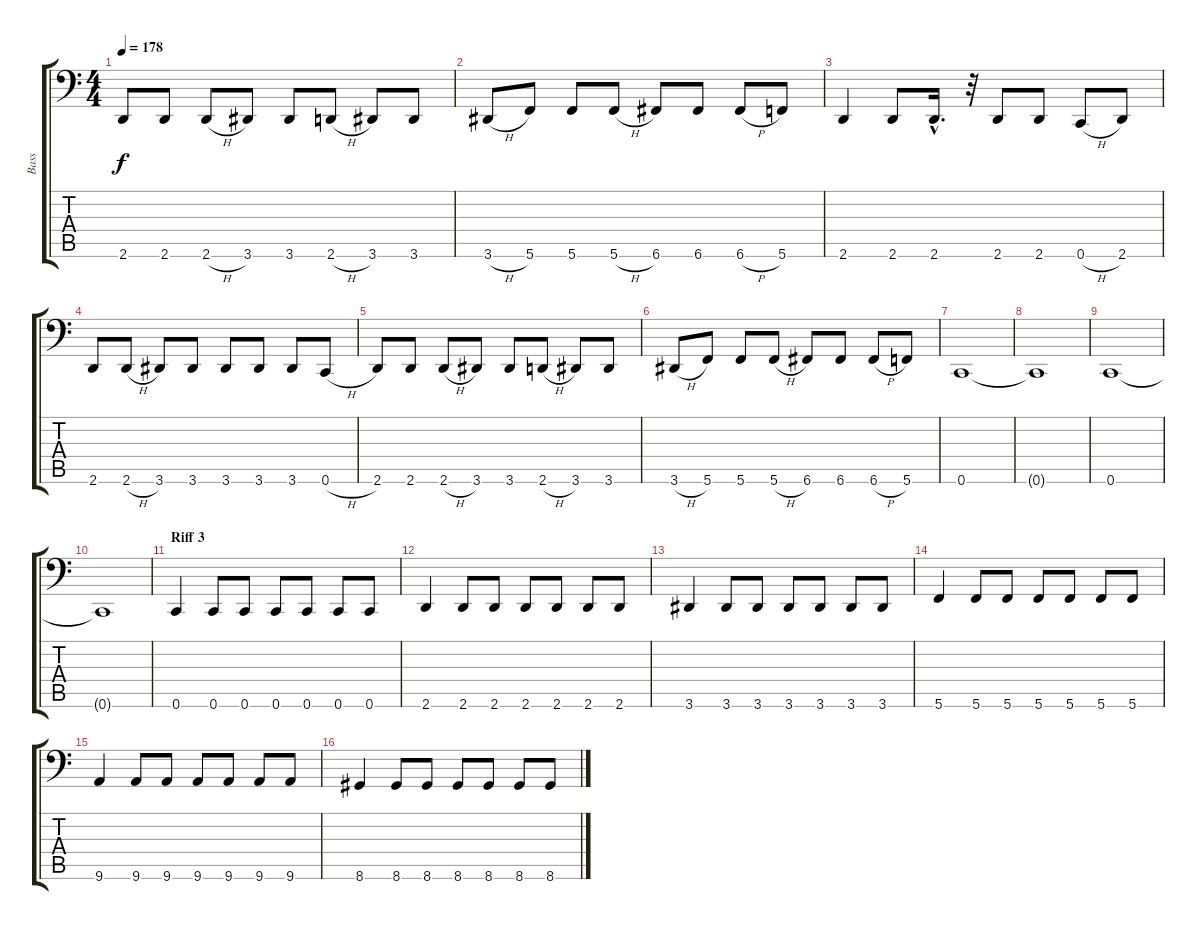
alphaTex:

\track ("Bass" "Bass") {instrument electricbasspick}
\staff {score tabs}
\tuning (D3 A2 F2 C2 G1 C1) {hide}
\ts (4 4)
\tempo 178
\clef f4
\ks c
2.6.8{dy f} 2.6.8 2.6{h}.8 3.6.8 3.6.8 2.6{h}.8 3.6.8 3.6.8 |
3.6{h}.8 5.6.8 5.6.8 5.6{h}.8 6.6.8 6.6.8 6.6{h}.8 5.6.8 |
2.6.4 2.6.8 2.6{hac}.16{d} r.32 2.6.8 2.6.8 0.6{h}.8 2.6.8 |
2.6.8 2.6{h}.8 3.6.8 3.6.8 3.6.8 3.6.8 3.6.8 0.6{h}.8 |
2.6.8 2.6.8 2.6{h}.8 3.6.8 3.6.8 2.6{h}.8 3.6.8 3.6.8 |
3.6{h}.8 5.6.8 5.6.8 5.6{h}.8 6.6.8 6.6.8 6.6{h}.8 5.6.8 |
0.6.1 |
0.6{t}.1 |
0.6.1 |
0.6{t}.1 |
\section ("" "Riff 3")
0.6.4 0.6.8 0.6.8 0.6.8 0.6.8 0.6.8 0.6.8 |
2.6.4 2.6.8 2.6.8 2.6.8 2.6.8 2.6.8 2.6.8 |
3.6.4 3.6.8 3.6.8 3.6.8 3.6.8 3.6.8 3.6.8 |
5.6.4 5.6.8 5.6.8 5.6.8 5.6.8 5.6.8 5.6.8 |
9.6.4 9.6.8 9.6.8 9.6.8 9.6.8 9.6.8 9.6.8 |
8.6.4 8.6.8 8.6.8 8.6.8 8.6.8 8.6.8 8.6.8
